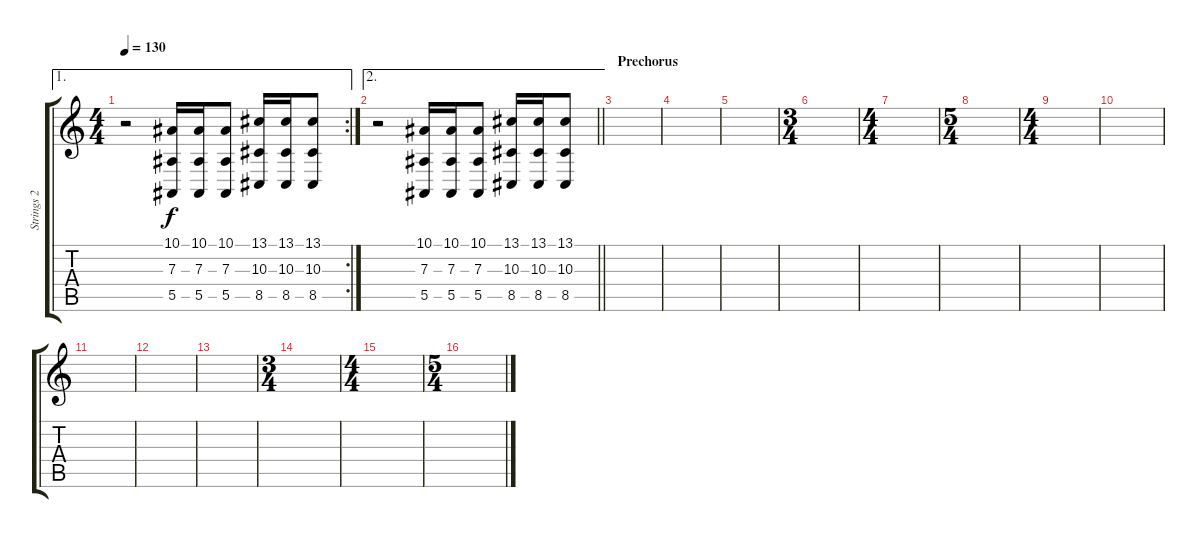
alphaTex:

\track ("Strings 2" "Strings 2") {instrument whistle}
\staff {score tabs}
\tuning (C4 G3 Eb3 Bb2 F2 C2) {hide}
\ae 1
\rc 2
\ts (4 4)
\tempo 130
\clef g2
\ks c
r.2{dy f} (10.1 7.3 5.5).16 (10.1 7.3 5.5).16 (10.1 7.3 5.5).8 (13.1 10.3 8.5).16 (13.1 10.3 8.5).16 (13.1 10.3 8.5).8 |
\ae 2
\barLineRight lightlight
r.2 (10.1 7.3 5.5).16 (10.1 7.3 5.5).16 (10.1 7.3 5.5).8 (13.1 10.3 8.5).16 (13.1 10.3 8.5).16 (13.1 10.3 8.5).8 |
\section ("" "Prechorus")
|
|
|
\ts (3 4)
|
\ts (4 4)
|
\ts (5 4)
|
\ts (4 4)
|
|
|
|
|
\ts (3 4)
|
\ts (4 4)
|
\ts (5 4)
